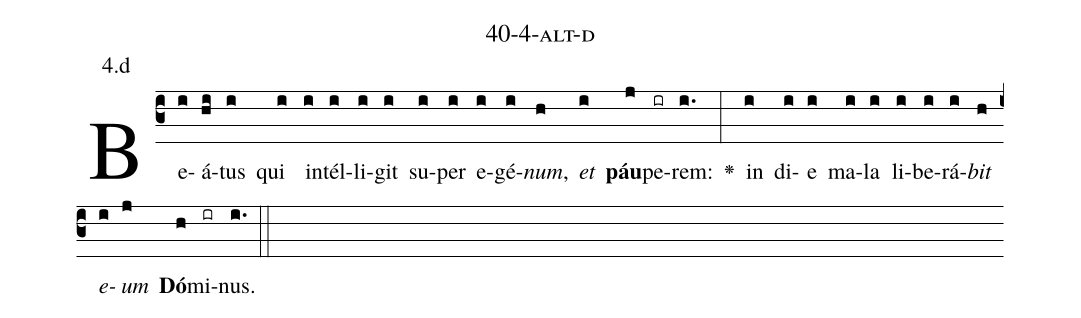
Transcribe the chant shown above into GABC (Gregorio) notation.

name: 40-4-alt-d;
annotation: 4.d;
%%
(c3)Be(i)á(hi)tus(i) qui(i) in(i)tél(i)li(i)git(i) su(i)per(i) e(i)gé(i)<i>num</i>,(h) <i>et</i>(i) <b>páu</b>(j)pe(ir)rem:(i.) <v>\greheightstar</v>(:) in(i) di(i)e(i) ma(i)la(i) li(i)be(i)rá(i)<i>bit</i>(h) <i>e</i>(i)<i>um</i>(j) <b>Dó</b>(h)mi(ir)nus.(i.) (::)


%E(i) u(h) o(i) u(j) a(h) e.(i.) (::)
